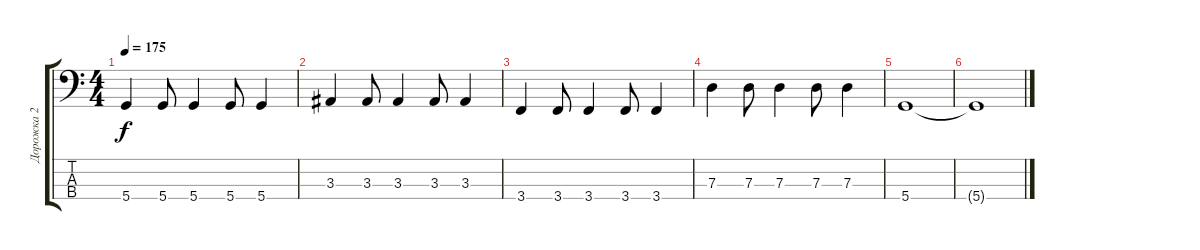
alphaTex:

\track ("Дорожка 2" "Дорожка 2") {instrument electricbassfinger}
\staff {score tabs}
\tuning (F2 C2 G1 D1) {hide}
\ts (4 4)
\tempo 175
\clef f4
\ks c
5.4.4{dy f} 5.4.8 5.4.4 5.4.8 5.4.4 |
3.3.4 3.3.8 3.3.4 3.3.8 3.3.4 |
3.4.4 3.4.8 3.4.4 3.4.8 3.4.4 |
7.3.4 7.3.8 7.3.4 7.3.8 7.3.4 |
5.4.1 |
5.4{t}.1
